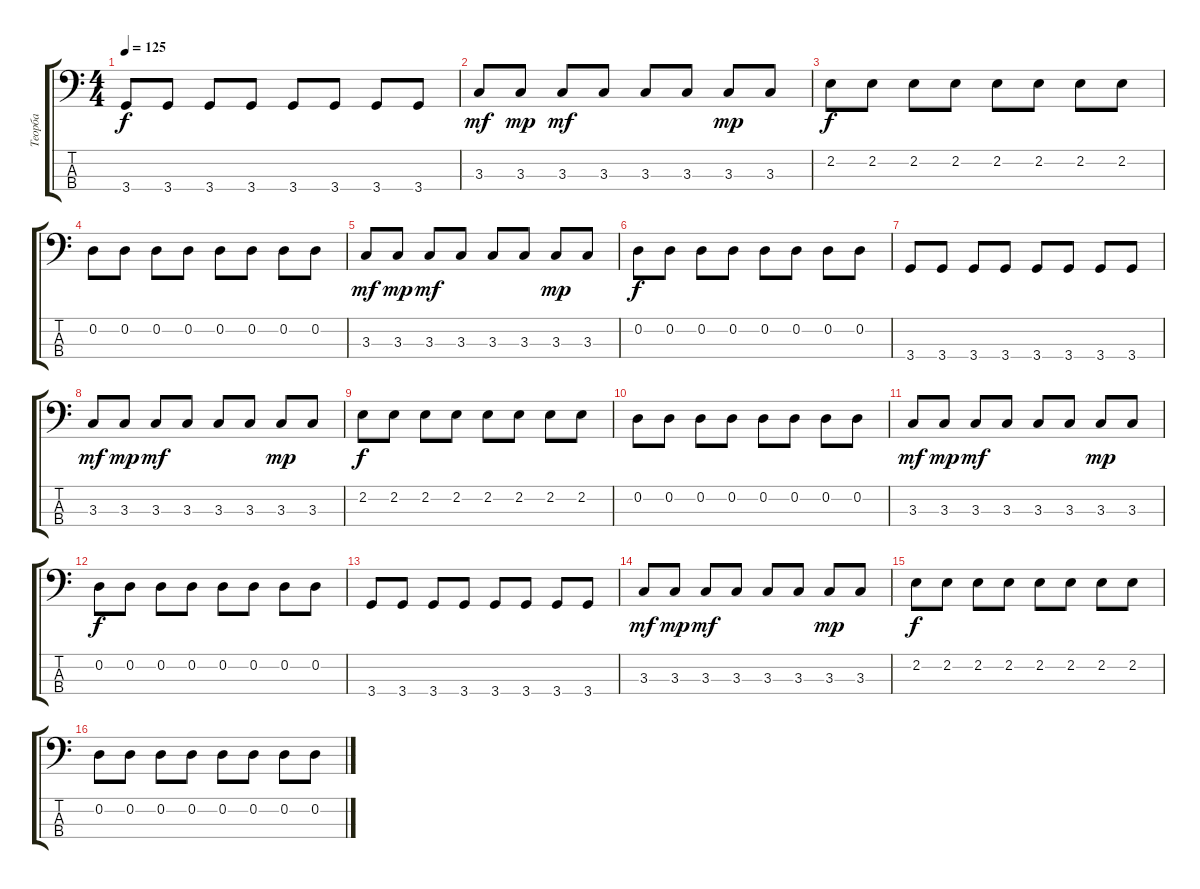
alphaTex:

\track ("Теорба" "Теорба") {instrument electricbassfinger}
\staff {score tabs}
\tuning (G2 D2 A1 E1) {hide}
\ts (4 4)
\tempo 125
\clef f4
\ks c
3.4.8{dy f} 3.4.8 3.4.8 3.4.8 3.4.8 3.4.8 3.4.8 3.4.8 |
3.3.8{dy mf} 3.3.8{dy mp} 3.3.8{dy mf} 3.3.8 3.3.8 3.3.8 3.3.8{dy mp} 3.3.8 |
2.2.8{dy f} 2.2.8 2.2.8 2.2.8 2.2.8 2.2.8 2.2.8 2.2.8 |
0.2.8 0.2.8 0.2.8 0.2.8 0.2.8 0.2.8 0.2.8 0.2.8 |
3.3.8{dy mf} 3.3.8{dy mp} 3.3.8{dy mf} 3.3.8 3.3.8 3.3.8 3.3.8{dy mp} 3.3.8 |
0.2.8{dy f} 0.2.8 0.2.8 0.2.8 0.2.8 0.2.8 0.2.8 0.2.8 |
3.4.8 3.4.8 3.4.8 3.4.8 3.4.8 3.4.8 3.4.8 3.4.8 |
3.3.8{dy mf} 3.3.8{dy mp} 3.3.8{dy mf} 3.3.8 3.3.8 3.3.8 3.3.8{dy mp} 3.3.8 |
2.2.8{dy f} 2.2.8 2.2.8 2.2.8 2.2.8 2.2.8 2.2.8 2.2.8 |
0.2.8 0.2.8 0.2.8 0.2.8 0.2.8 0.2.8 0.2.8 0.2.8 |
3.3.8{dy mf} 3.3.8{dy mp} 3.3.8{dy mf} 3.3.8 3.3.8 3.3.8 3.3.8{dy mp} 3.3.8 |
0.2.8{dy f} 0.2.8 0.2.8 0.2.8 0.2.8 0.2.8 0.2.8 0.2.8 |
3.4.8 3.4.8 3.4.8 3.4.8 3.4.8 3.4.8 3.4.8 3.4.8 |
3.3.8{dy mf} 3.3.8{dy mp} 3.3.8{dy mf} 3.3.8 3.3.8 3.3.8 3.3.8{dy mp} 3.3.8 |
2.2.8{dy f} 2.2.8 2.2.8 2.2.8 2.2.8 2.2.8 2.2.8 2.2.8 |
0.2.8 0.2.8 0.2.8 0.2.8 0.2.8 0.2.8 0.2.8 0.2.8
